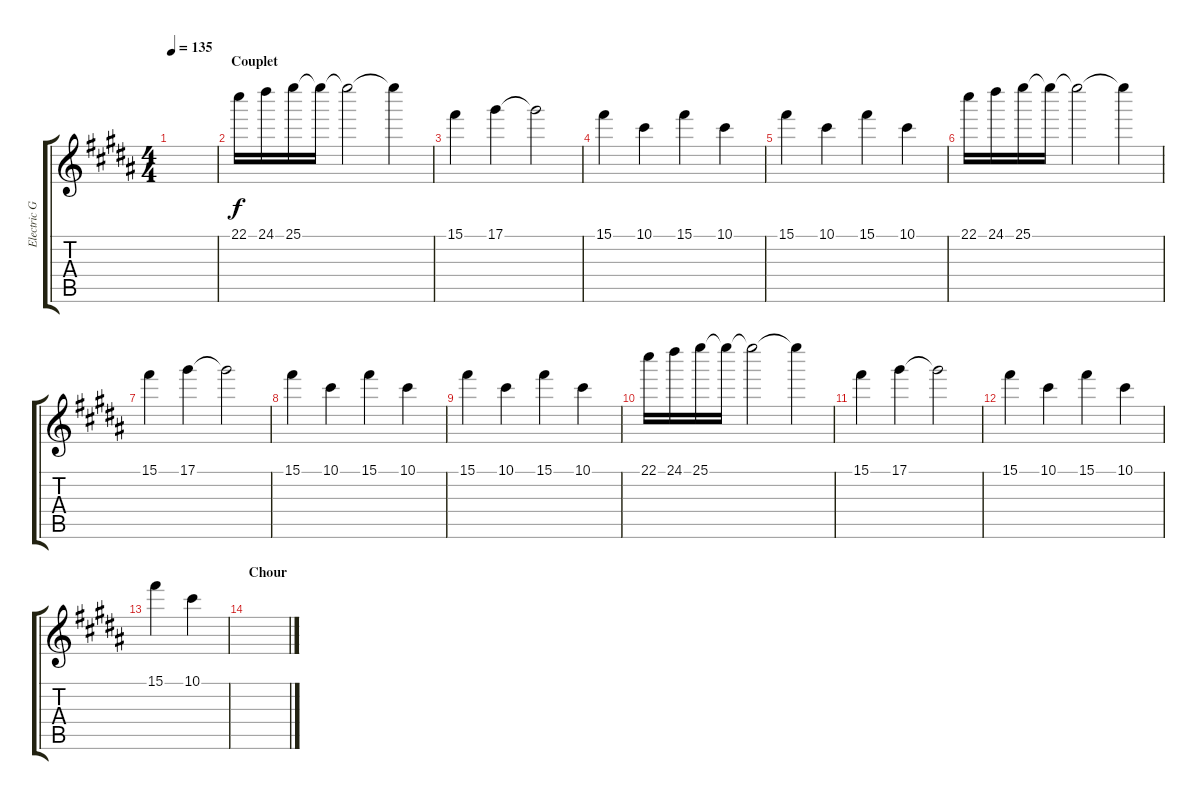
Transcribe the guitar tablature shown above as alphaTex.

\track ("Electric Guitar" "Electric G") {instrument electricguitarclean}
\staff {score tabs}
\tuning (Eb4 Bb3 Gb3 Db3 Ab2 Db2) {hide}
\ts (4 4)
\tempo 135
\clef g2
\ks b
|
\section ("" "Couplet")
22.1.16 24.1.16 25.1.16 25.1{t}.16 25.1{t}.2 25.1{t}.4 |
15.1.4 17.1.4 17.1{t}.2 |
15.1.4 10.1.4 15.1.4 10.1.4 |
15.1.4 10.1.4 15.1.4 10.1.4 |
22.1.16 24.1.16 25.1.16 25.1{t}.16 25.1{t}.2 25.1{t}.4 |
15.1.4 17.1.4 17.1{t}.2 |
15.1.4 10.1.4 15.1.4 10.1.4 |
15.1.4 10.1.4 15.1.4 10.1.4 |
22.1.16 24.1.16 25.1.16 25.1{t}.16 25.1{t}.2 25.1{t}.4 |
15.1.4 17.1.4 17.1{t}.2 |
15.1.4 10.1.4 15.1.4 10.1.4 |
15.1.4 10.1.4 |
\section ("" "Chour")
